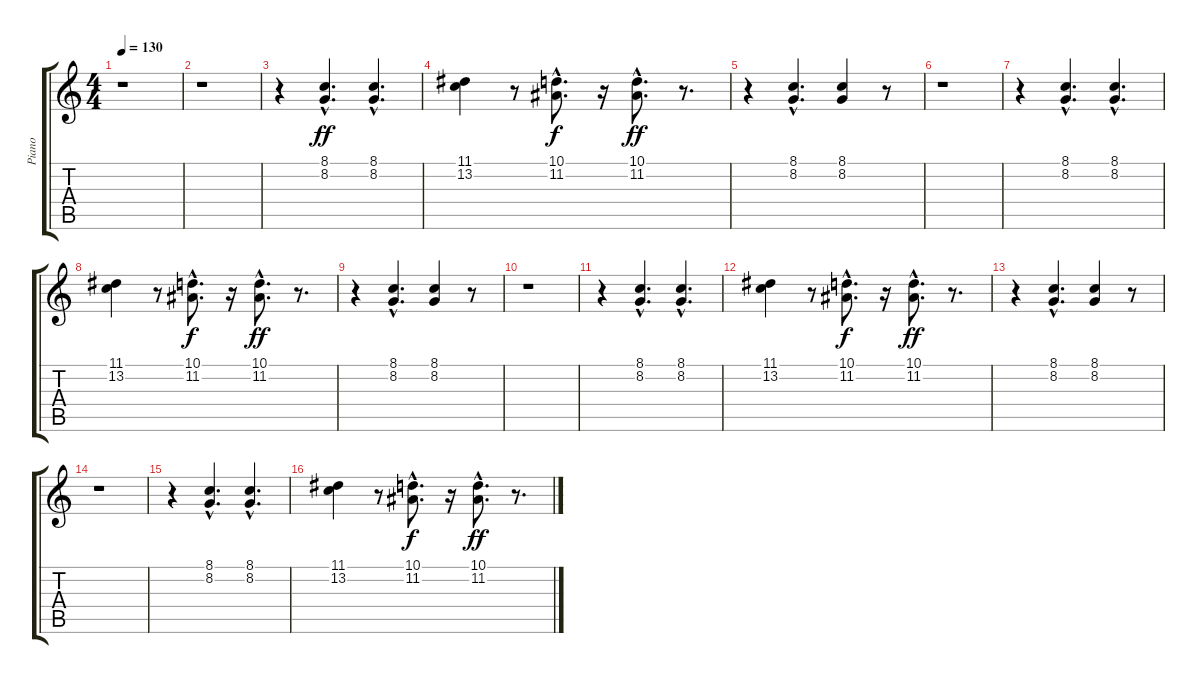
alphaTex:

\track ("Piano" "Piano") {instrument acousticgrandpiano}
\staff {score tabs}
\tuning (E4 B3 G3 D3 A2 E2) {hide}
\ts (4 4)
\tempo 130
\clef g2
\ks c
r.1{dy ff instrument acousticgrandpiano} |
r.1 |
r.4 (8.1{hac} 8.2{hac}).4{d} (8.1{hac} 8.2{hac}).4{d} |
(11.1 13.2).4 r.8 (10.1{hac} 11.2{hac}).8{d dy f} r.16 (10.1{hac} 11.2{hac}).8{d dy ff} r.8{d} |
r.4 (8.1{hac} 8.2{hac}).4{d} (8.1 8.2).4 r.8 |
r.1 |
r.4 (8.1{hac} 8.2{hac}).4{d} (8.1{hac} 8.2{hac}).4{d} |
(11.1 13.2).4 r.8 (10.1{hac} 11.2{hac}).8{d dy f} r.16 (10.1{hac} 11.2{hac}).8{d dy ff} r.8{d} |
r.4 (8.1{hac} 8.2{hac}).4{d} (8.1 8.2).4 r.8 |
r.1 |
r.4 (8.1{hac} 8.2{hac}).4{d} (8.1{hac} 8.2{hac}).4{d} |
(11.1 13.2).4 r.8 (10.1{hac} 11.2{hac}).8{d dy f} r.16 (10.1{hac} 11.2{hac}).8{d dy ff} r.8{d} |
r.4 (8.1{hac} 8.2{hac}).4{d} (8.1 8.2).4 r.8 |
r.1 |
r.4 (8.1{hac} 8.2{hac}).4{d} (8.1{hac} 8.2{hac}).4{d} |
(11.1 13.2).4 r.8 (10.1{hac} 11.2{hac}).8{d dy f} r.16 (10.1{hac} 11.2{hac}).8{d dy ff} r.8{d}
